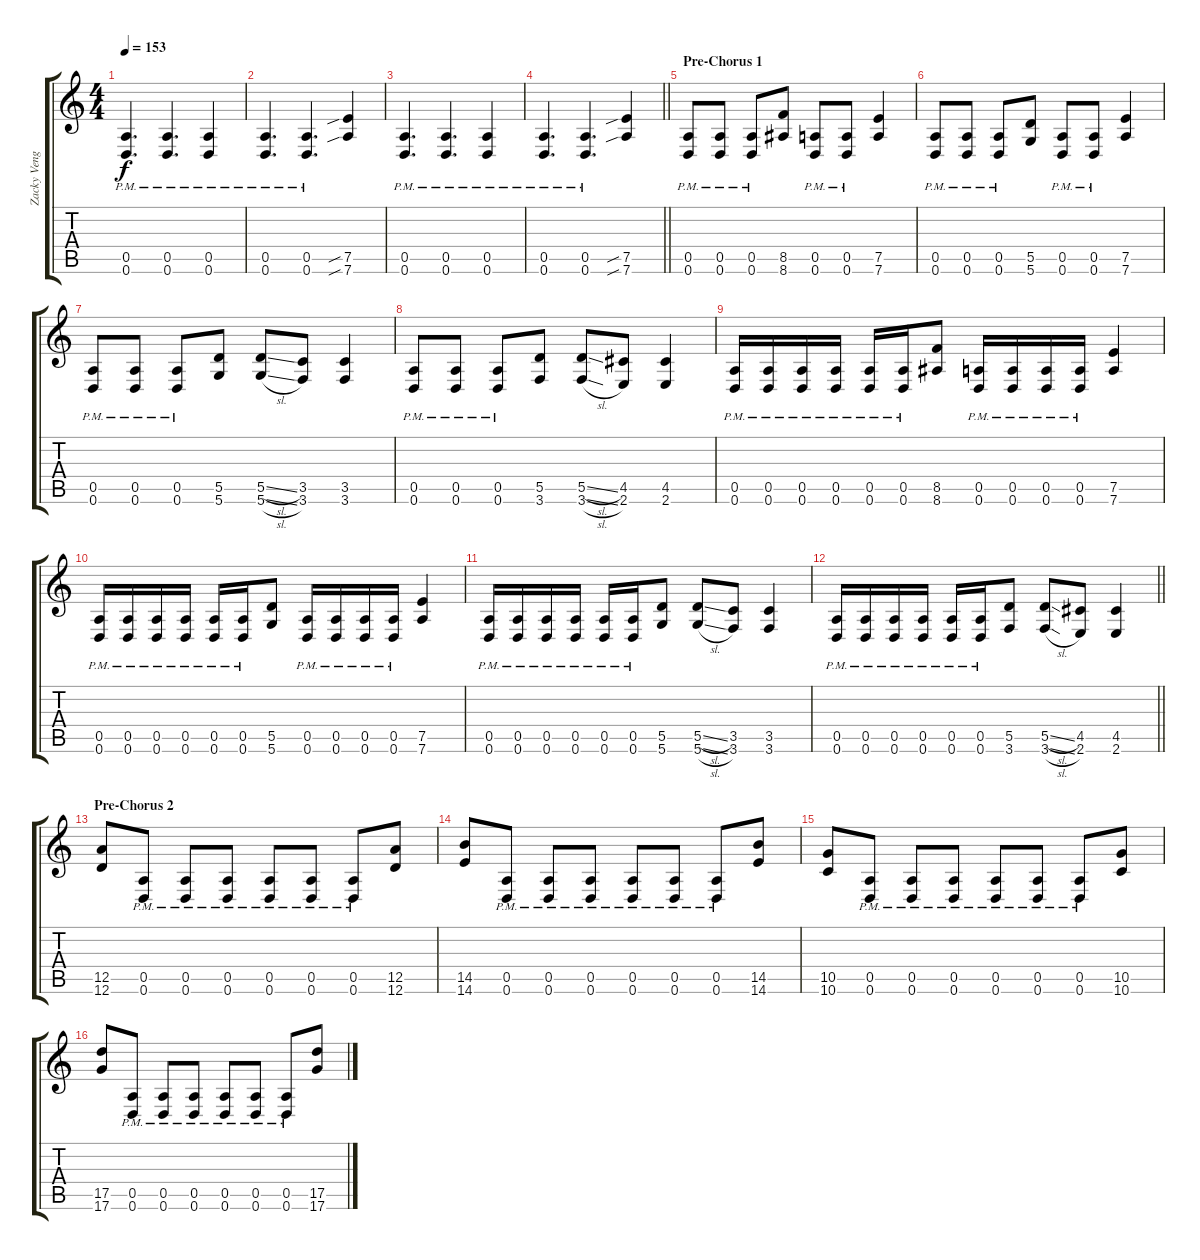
\track ("Zacky Vengeance" "Zacky Veng") {instrument distortionguitar}
\staff {score tabs}
\tuning (E4 B3 G3 D3 A2 D2) {hide}
\ts (4 4)
\tempo 153
\clef g2
\ks c
(0.5{pm} 0.6{pm}).4{d dy f} (0.5{pm} 0.6{pm}).4{d} (0.5{pm} 0.6{pm}).4 |
(0.5{pm} 0.6{pm}).4{d} (0.5{pm} 0.6{pm}).4{d} (7.5{sib} 7.6{sib}).4 |
(0.5{pm} 0.6{pm}).4{d} (0.5{pm} 0.6{pm}).4{d} (0.5{pm} 0.6{pm}).4 |
\barLineRight lightlight
(0.5{pm} 0.6{pm}).4{d} (0.5{pm} 0.6{pm}).4{d} (7.5{sib} 7.6{sib}).4 |
\section ("" "Pre-Chorus 1")
(0.5{pm} 0.6{pm}).8 (0.5{pm} 0.6{pm}).8 (0.5{pm} 0.6{pm}).8 (8.5 8.6).8 (0.5{pm} 0.6{pm}).8 (0.5{pm} 0.6{pm}).8 (7.5 7.6).4 |
(0.5{pm} 0.6{pm}).8 (0.5{pm} 0.6{pm}).8 (0.5{pm} 0.6{pm}).8 (5.5 5.6).8 (0.5{pm} 0.6{pm}).8 (0.5{pm} 0.6{pm}).8 (7.5 7.6).4 |
(0.5{pm} 0.6{pm}).8 (0.5{pm} 0.6{pm}).8 (0.5{pm} 0.6{pm}).8 (5.5 5.6).8 (5.5{sl} 5.6{sl}).8 (3.5 3.6).8 (3.5 3.6).4 |
(0.5{pm} 0.6{pm}).8 (0.5{pm} 0.6{pm}).8 (0.5{pm} 0.6{pm}).8 (5.5 3.6).8 (5.5{sl} 3.6{sl}).8 (4.5 2.6).8 (4.5 2.6).4 |
(0.5{pm} 0.6{pm}).16 (0.5{pm} 0.6{pm}).16 (0.5{pm} 0.6{pm}).16 (0.5{pm} 0.6{pm}).16 (0.5{pm} 0.6{pm}).16 (0.5{pm} 0.6{pm}).16 (8.5 8.6).8 (0.5{pm} 0.6{pm}).16 (0.5{pm} 0.6{pm}).16 (0.5{pm} 0.6{pm}).16 (0.5{pm} 0.6{pm}).16 (7.5 7.6).4 |
(0.5{pm} 0.6{pm}).16 (0.5{pm} 0.6{pm}).16 (0.5{pm} 0.6{pm}).16 (0.5{pm} 0.6{pm}).16 (0.5{pm} 0.6{pm}).16 (0.5{pm} 0.6{pm}).16 (5.5 5.6).8 (0.5{pm} 0.6{pm}).16 (0.5{pm} 0.6{pm}).16 (0.5{pm} 0.6{pm}).16 (0.5{pm} 0.6{pm}).16 (7.5 7.6).4 |
(0.5{pm} 0.6{pm}).16 (0.5{pm} 0.6{pm}).16 (0.5{pm} 0.6{pm}).16 (0.5{pm} 0.6{pm}).16 (0.5{pm} 0.6{pm}).16 (0.5{pm} 0.6{pm}).16 (5.5 5.6).8 (5.5{sl} 5.6{sl}).8 (3.5 3.6).8 (3.5 3.6).4 |
\barLineRight lightlight
(0.5{pm} 0.6{pm}).16 (0.5{pm} 0.6{pm}).16 (0.5{pm} 0.6{pm}).16 (0.5{pm} 0.6{pm}).16 (0.5{pm} 0.6{pm}).16 (0.5{pm} 0.6{pm}).16 (5.5 3.6).8 (5.5{sl} 3.6{sl}).8 (4.5 2.6).8 (4.5 2.6).4 |
\section ("" "Pre-Chorus 2")
(12.5 12.6).8 (0.5{pm} 0.6{pm}).8 (0.5{pm} 0.6{pm}).8 (0.5{pm} 0.6{pm}).8 (0.5{pm} 0.6{pm}).8 (0.5{pm} 0.6{pm}).8 (0.5{pm} 0.6{pm}).8 (12.5 12.6).8 |
(14.5 14.6).8 (0.5{pm} 0.6{pm}).8 (0.5{pm} 0.6{pm}).8 (0.5{pm} 0.6{pm}).8 (0.5{pm} 0.6{pm}).8 (0.5{pm} 0.6{pm}).8 (0.5{pm} 0.6{pm}).8 (14.5 14.6).8 |
(10.5 10.6).8 (0.5{pm} 0.6{pm}).8 (0.5{pm} 0.6{pm}).8 (0.5{pm} 0.6{pm}).8 (0.5{pm} 0.6{pm}).8 (0.5{pm} 0.6{pm}).8 (0.5{pm} 0.6{pm}).8 (10.5 10.6).8 |
(17.5 17.6).8 (0.5{pm} 0.6{pm}).8 (0.5{pm} 0.6{pm}).8 (0.5{pm} 0.6{pm}).8 (0.5{pm} 0.6{pm}).8 (0.5{pm} 0.6{pm}).8 (0.5{pm} 0.6{pm}).8 (17.5 17.6).8
